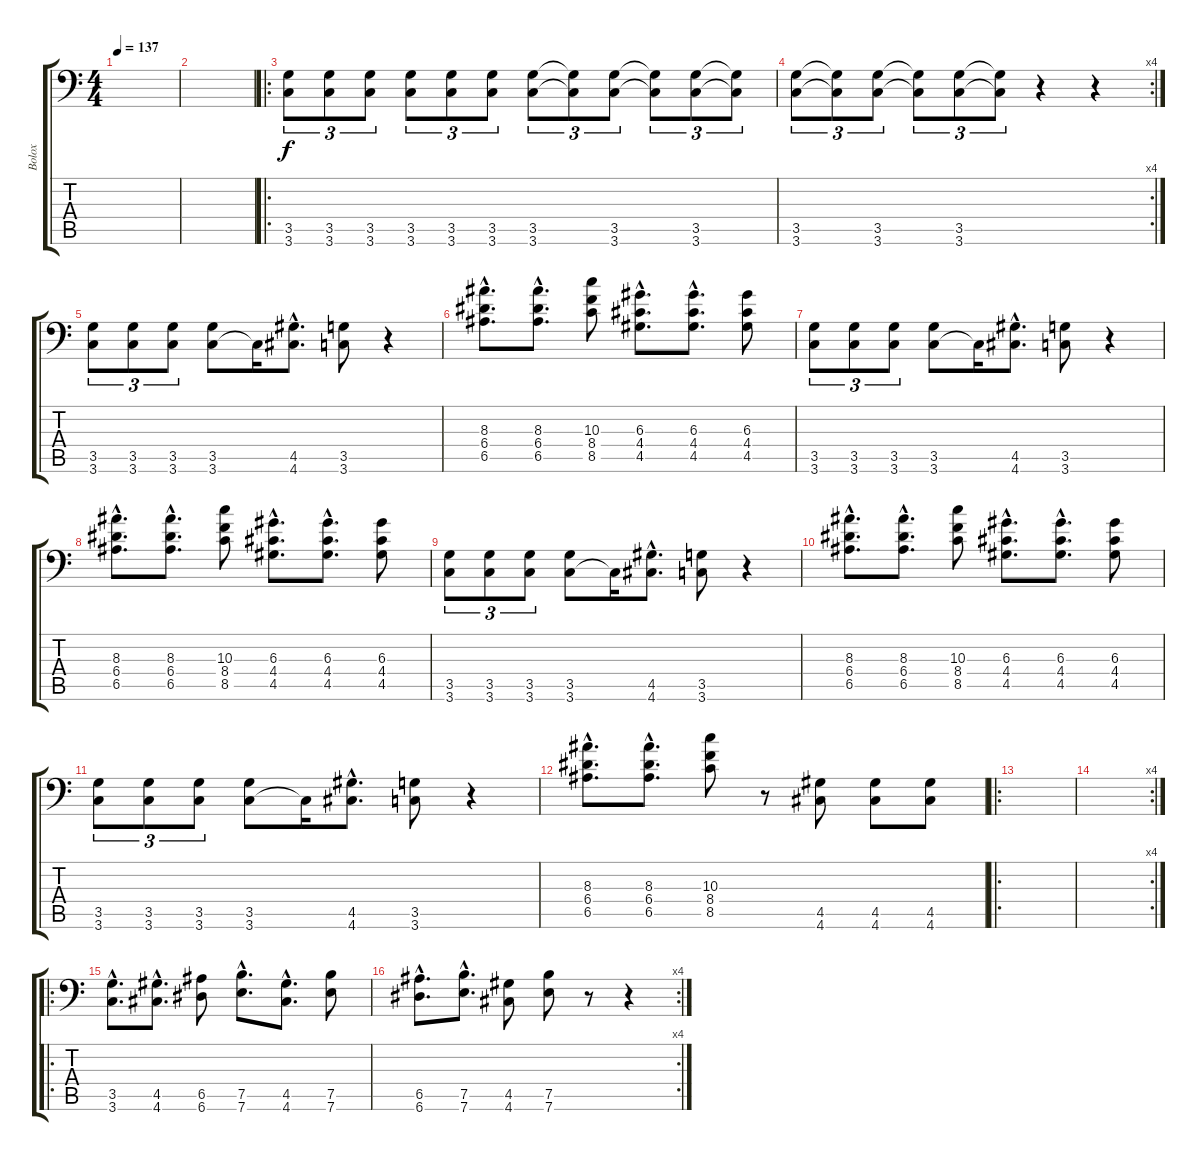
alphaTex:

\track ("Bolox" "Bolox") {instrument distortionguitar}
\staff {score tabs}
\tuning (B3 G3 D3 A2 E2 A1) {hide}
\ts (4 4)
\tempo 137
\clef f4
\ks c
|
|
\ro
(3.5 3.6).8{tu (3 2)} (3.5 3.6).8{tu (3 2)} (3.5 3.6).8{tu (3 2)} (3.5 3.6).8{tu (3 2)} (3.5 3.6).8{tu (3 2)} (3.5 3.6).8{tu (3 2)} (3.5 3.6).8{tu (3 2)} (3.5{t} 3.6{t}).8{tu (3 2)} (3.5 3.6).8{tu (3 2)} (3.5{t} 3.6{t}).8{tu (3 2)} (3.5 3.6).8{tu (3 2)} (3.5{t} 3.6{t}).8{tu (3 2)} |
\rc 4
(3.5 3.6).8{tu (3 2)} (3.5{t} 3.6{t}).8{tu (3 2)} (3.5 3.6).8{tu (3 2)} (3.5{t} 3.6{t}).8{tu (3 2)} (3.5 3.6).8{tu (3 2)} (3.5{t} 3.6{t}).8{tu (3 2)} r.4 r.4 |
(3.5 3.6).8{tu (3 2)} (3.5 3.6).8{tu (3 2)} (3.5 3.6).8{tu (3 2)} (3.5 3.6).8 3.6{t}.16 (4.5{hac} 4.6{hac}).8{d} (3.5 3.6).8 r.4 |
(8.3{hac} 6.4{hac} 6.5{hac}).8{d} (8.3{hac} 6.4{hac} 6.5{hac}).8{d} (10.3 8.4 8.5).8 (6.3{hac} 4.4{hac} 4.5{hac}).8{d} (6.3{hac} 4.4{hac} 4.5{hac}).8{d} (6.3 4.4 4.5).8 |
(3.5 3.6).8{tu (3 2)} (3.5 3.6).8{tu (3 2)} (3.5 3.6).8{tu (3 2)} (3.5 3.6).8 3.6{t}.16 (4.5{hac} 4.6{hac}).8{d} (3.5 3.6).8 r.4 |
(8.3{hac} 6.4{hac} 6.5{hac}).8{d} (8.3{hac} 6.4{hac} 6.5{hac}).8{d} (10.3 8.4 8.5).8 (6.3{hac} 4.4{hac} 4.5{hac}).8{d} (6.3{hac} 4.4{hac} 4.5{hac}).8{d} (6.3 4.4 4.5).8 |
(3.5 3.6).8{tu (3 2)} (3.5 3.6).8{tu (3 2)} (3.5 3.6).8{tu (3 2)} (3.5 3.6).8 3.6{t}.16 (4.5{hac} 4.6{hac}).8{d} (3.5 3.6).8 r.4 |
(8.3{hac} 6.4{hac} 6.5{hac}).8{d} (8.3{hac} 6.4{hac} 6.5{hac}).8{d} (10.3 8.4 8.5).8 (6.3{hac} 4.4{hac} 4.5{hac}).8{d} (6.3{hac} 4.4{hac} 4.5{hac}).8{d} (6.3 4.4 4.5).8 |
(3.5 3.6).8{tu (3 2)} (3.5 3.6).8{tu (3 2)} (3.5 3.6).8{tu (3 2)} (3.5 3.6).8 3.6{t}.16 (4.5{hac} 4.6{hac}).8{d} (3.5 3.6).8 r.4 |
(8.3{hac} 6.4{hac} 6.5{hac}).8{d} (8.3{hac} 6.4{hac} 6.5{hac}).8{d} (10.3 8.4 8.5).8 r.8 (4.5 4.6).8 (4.5 4.6).8 (4.5 4.6).8 |
\ro
|
\rc 4
|
\ro
(3.5{hac} 3.6{hac}).8{d} (4.5{hac} 4.6{hac}).8{d} (6.5 6.6).8 (7.5{hac} 7.6{hac}).8{d} (4.5{hac} 4.6{hac}).8{d} (7.5 7.6).8 |
\rc 4
(6.5{hac} 6.6{hac}).8{d} (7.5{hac} 7.6{hac}).8{d} (4.5 4.6).8 (7.5 7.6).8 r.8 r.4
